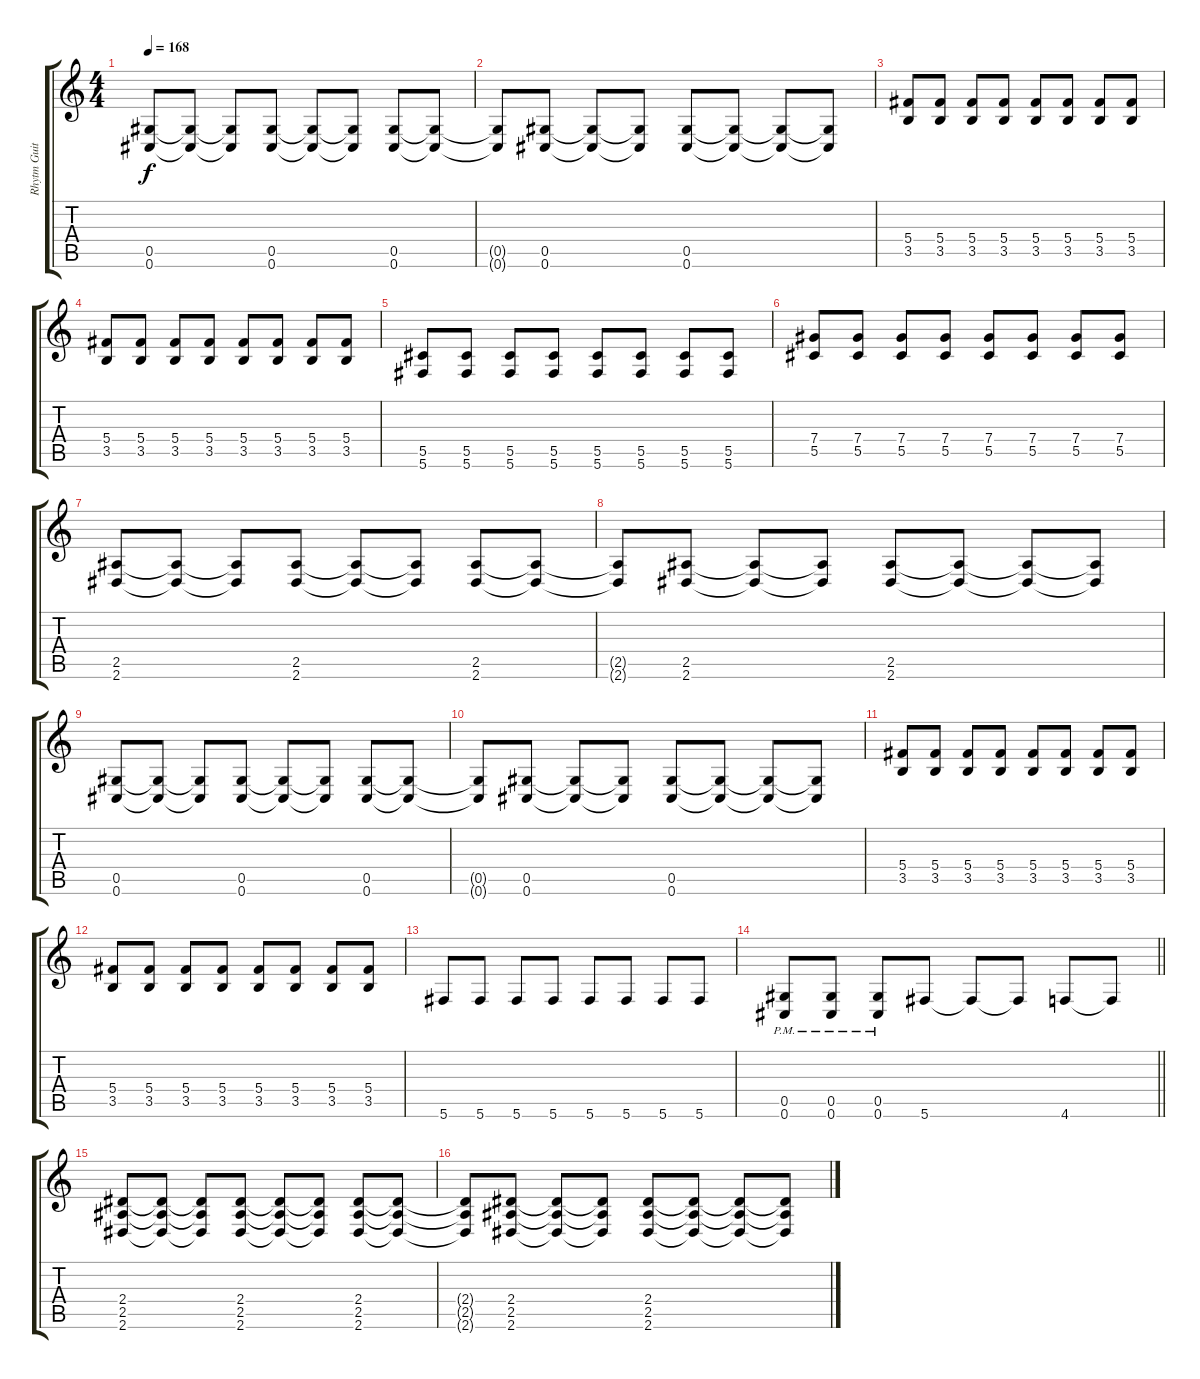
\track ("Rhytm Guitar [R]" "Rhytm Guit") {instrument distortionguitar}
\staff {score tabs}
\tuning (Eb4 Bb3 Gb3 Db3 Ab2 Db2) {hide}
\ts (4 4)
\tempo 168
\clef g2
\ks c
(0.5 0.6).8{dy f} (0.5{t} 0.6{t}).8 (0.5{t} 0.6{t}).8 (0.5 0.6).8 (0.5{t} 0.6{t}).8 (0.5{t} 0.6{t}).8 (0.5 0.6).8 (0.5{t} 0.6{t}).8 |
(0.5{t} 0.6{t}).8 (0.5 0.6).8 (0.5{t} 0.6{t}).8 (0.5{t} 0.6{t}).8 (0.5 0.6).8 (0.5{t} 0.6{t}).8 (0.5{t} 0.6{t}).8 (0.5{t} 0.6{t}).8 |
(5.4 3.5).8 (5.4 3.5).8 (5.4 3.5).8 (5.4 3.5).8 (5.4 3.5).8 (5.4 3.5).8 (5.4 3.5).8 (5.4 3.5).8 |
(5.4 3.5).8 (5.4 3.5).8 (5.4 3.5).8 (5.4 3.5).8 (5.4 3.5).8 (5.4 3.5).8 (5.4 3.5).8 (5.4 3.5).8 |
(5.5 5.6).8 (5.5 5.6).8 (5.5 5.6).8 (5.5 5.6).8 (5.5 5.6).8 (5.5 5.6).8 (5.5 5.6).8 (5.5 5.6).8 |
(7.4 5.5).8 (7.4 5.5).8 (7.4 5.5).8 (7.4 5.5).8 (7.4 5.5).8 (7.4 5.5).8 (7.4 5.5).8 (7.4 5.5).8 |
(2.5 2.6).8 (2.5{t} 2.6{t}).8 (2.5{t} 2.6{t}).8 (2.5 2.6).8 (2.5{t} 2.6{t}).8 (2.5{t} 2.6{t}).8 (2.5 2.6).8 (2.5{t} 2.6{t}).8 |
(2.5{t} 2.6{t}).8 (2.5 2.6).8 (2.5{t} 2.6{t}).8 (2.5{t} 2.6{t}).8 (2.5 2.6).8 (2.5{t} 2.6{t}).8 (2.5{t} 2.6{t}).8 (2.5{t} 2.6{t}).8 |
(0.5 0.6).8 (0.5{t} 0.6{t}).8 (0.5{t} 0.6{t}).8 (0.5 0.6).8 (0.5{t} 0.6{t}).8 (0.5{t} 0.6{t}).8 (0.5 0.6).8 (0.5{t} 0.6{t}).8 |
(0.5{t} 0.6{t}).8 (0.5 0.6).8 (0.5{t} 0.6{t}).8 (0.5{t} 0.6{t}).8 (0.5 0.6).8 (0.5{t} 0.6{t}).8 (0.5{t} 0.6{t}).8 (0.5{t} 0.6{t}).8 |
(5.4 3.5).8 (5.4 3.5).8 (5.4 3.5).8 (5.4 3.5).8 (5.4 3.5).8 (5.4 3.5).8 (5.4 3.5).8 (5.4 3.5).8 |
(5.4 3.5).8 (5.4 3.5).8 (5.4 3.5).8 (5.4 3.5).8 (5.4 3.5).8 (5.4 3.5).8 (5.4 3.5).8 (5.4 3.5).8 |
5.6.8 5.6.8 5.6.8 5.6.8 5.6.8 5.6.8 5.6.8 5.6.8 |
\barLineRight lightlight
(0.5{pm} 0.6{pm}).8 (0.5{pm} 0.6{pm}).8 (0.5{pm} 0.6{pm}).8 5.6.8 5.6{t}.8 5.6{t}.8 4.6.8 4.6{t}.8 |
(2.4 2.5 2.6).8 (2.4{t} 2.5{t} 2.6{t}).8 (2.4{t} 2.5{t} 2.6{t}).8 (2.4 2.5 2.6).8 (2.4{t} 2.5{t} 2.6{t}).8 (2.4{t} 2.5{t} 2.6{t}).8 (2.4 2.5 2.6).8 (2.4{t} 2.5{t} 2.6{t}).8 |
(2.4{t} 2.5{t} 2.6{t}).8 (2.4 2.5 2.6).8 (2.4{t} 2.5{t} 2.6{t}).8 (2.4{t} 2.5{t} 2.6{t}).8 (2.4 2.5 2.6).8 (2.4{t} 2.5{t} 2.6{t}).8 (2.4{t} 2.5{t} 2.6{t}).8 (2.4{t} 2.5{t} 2.6{t}).8
